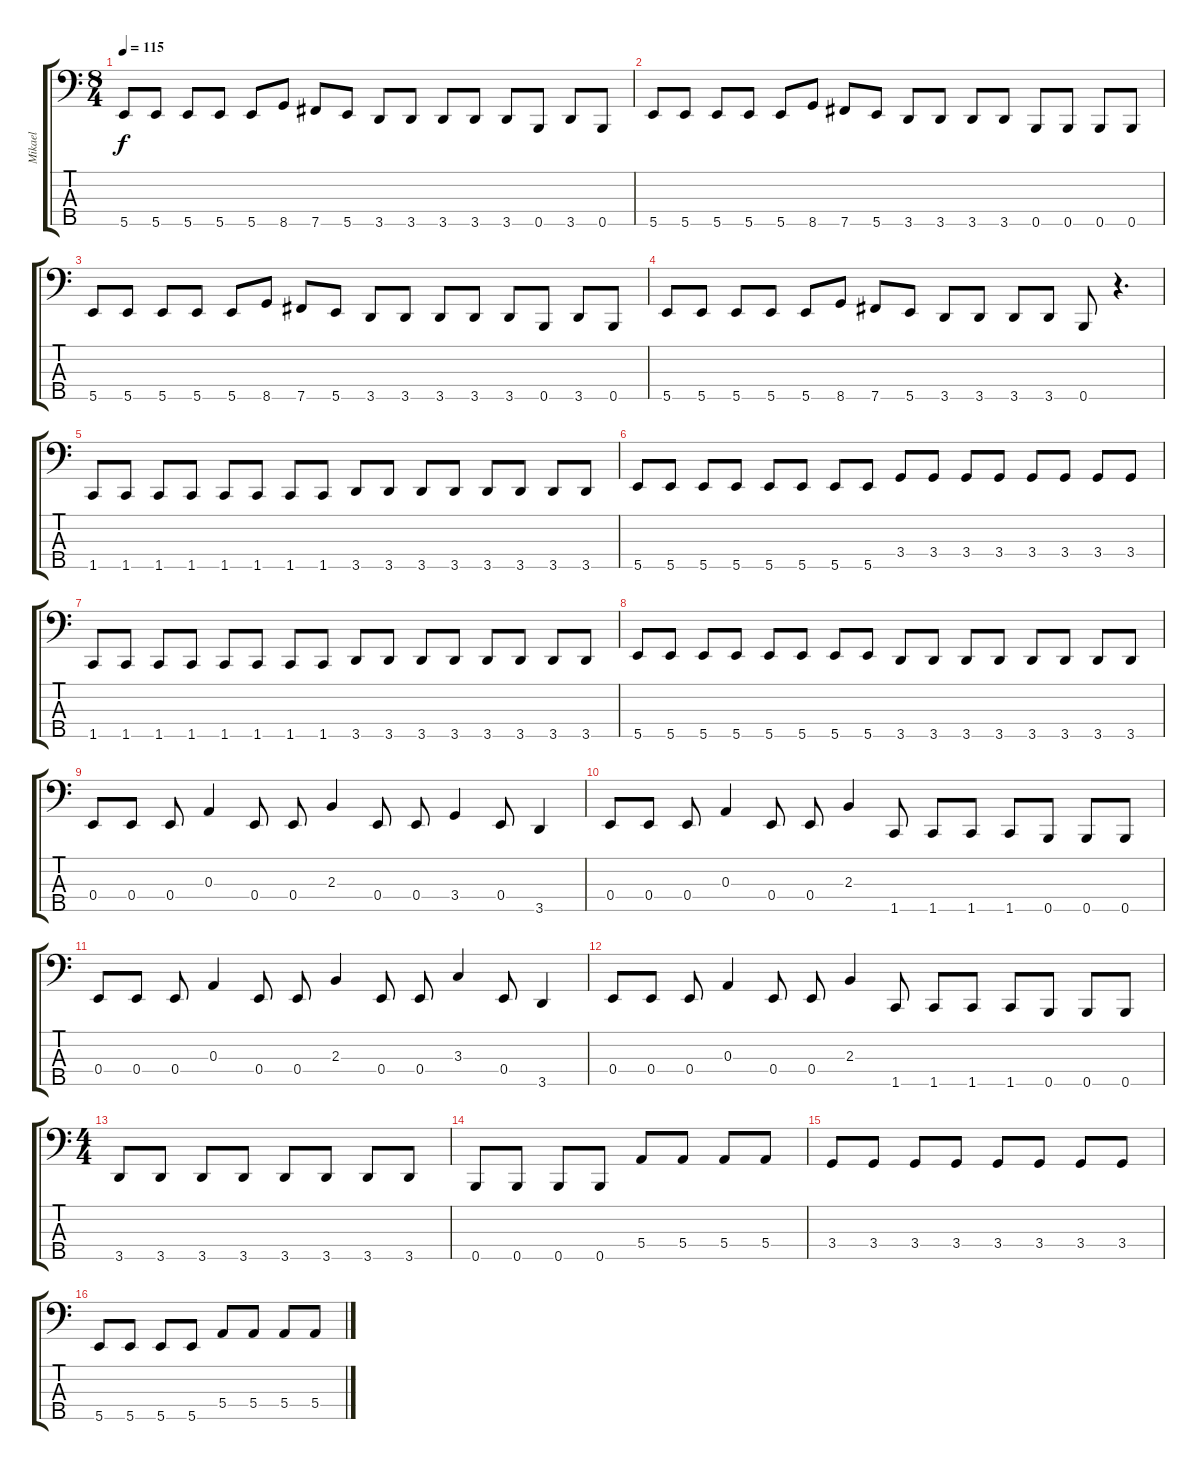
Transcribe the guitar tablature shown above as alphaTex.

\track ("Mikael" "Mikael") {instrument electricbasspick}
\staff {score tabs}
\tuning (G2 D2 A1 E1 B0) {hide}
\ts (8 4)
\tempo 115
\clef f4
\ks c
5.5.8{dy f} 5.5.8 5.5.8 5.5.8 5.5.8 8.5.8 7.5.8 5.5.8 3.5.8 3.5.8 3.5.8 3.5.8 3.5.8 0.5.8 3.5.8 0.5.8 |
5.5.8 5.5.8 5.5.8 5.5.8 5.5.8 8.5.8 7.5.8 5.5.8 3.5.8 3.5.8 3.5.8 3.5.8 0.5.8 0.5.8 0.5.8 0.5.8 |
5.5.8 5.5.8 5.5.8 5.5.8 5.5.8 8.5.8 7.5.8 5.5.8 3.5.8 3.5.8 3.5.8 3.5.8 3.5.8 0.5.8 3.5.8 0.5.8 |
5.5.8 5.5.8 5.5.8 5.5.8 5.5.8 8.5.8 7.5.8 5.5.8 3.5.8 3.5.8 3.5.8 3.5.8 0.5.8 r.4{d} |
1.5.8 1.5.8 1.5.8 1.5.8 1.5.8 1.5.8 1.5.8 1.5.8 3.5.8 3.5.8 3.5.8 3.5.8 3.5.8 3.5.8 3.5.8 3.5.8 |
5.5.8 5.5.8 5.5.8 5.5.8 5.5.8 5.5.8 5.5.8 5.5.8 3.4.8 3.4.8 3.4.8 3.4.8 3.4.8 3.4.8 3.4.8 3.4.8 |
1.5.8 1.5.8 1.5.8 1.5.8 1.5.8 1.5.8 1.5.8 1.5.8 3.5.8 3.5.8 3.5.8 3.5.8 3.5.8 3.5.8 3.5.8 3.5.8 |
5.5.8 5.5.8 5.5.8 5.5.8 5.5.8 5.5.8 5.5.8 5.5.8 3.5.8 3.5.8 3.5.8 3.5.8 3.5.8 3.5.8 3.5.8 3.5.8 |
0.4.8 0.4.8 0.4.8 0.3.4 0.4.8 0.4.8 2.3.4 0.4.8 0.4.8 3.4.4 0.4.8 3.5.4 |
0.4.8 0.4.8 0.4.8 0.3.4 0.4.8 0.4.8 2.3.4 1.5.8 1.5.8 1.5.8 1.5.8 0.5.8 0.5.8 0.5.8 |
0.4.8 0.4.8 0.4.8 0.3.4 0.4.8 0.4.8 2.3.4 0.4.8 0.4.8 3.3.4 0.4.8 3.5.4 |
0.4.8 0.4.8 0.4.8 0.3.4 0.4.8 0.4.8 2.3.4 1.5.8 1.5.8 1.5.8 1.5.8 0.5.8 0.5.8 0.5.8 |
\ts (4 4)
3.5.8 3.5.8 3.5.8 3.5.8 3.5.8 3.5.8 3.5.8 3.5.8 |
0.5.8 0.5.8 0.5.8 0.5.8 5.4.8 5.4.8 5.4.8 5.4.8 |
3.4.8 3.4.8 3.4.8 3.4.8 3.4.8 3.4.8 3.4.8 3.4.8 |
5.5.8 5.5.8 5.5.8 5.5.8 5.4.8 5.4.8 5.4.8 5.4.8
